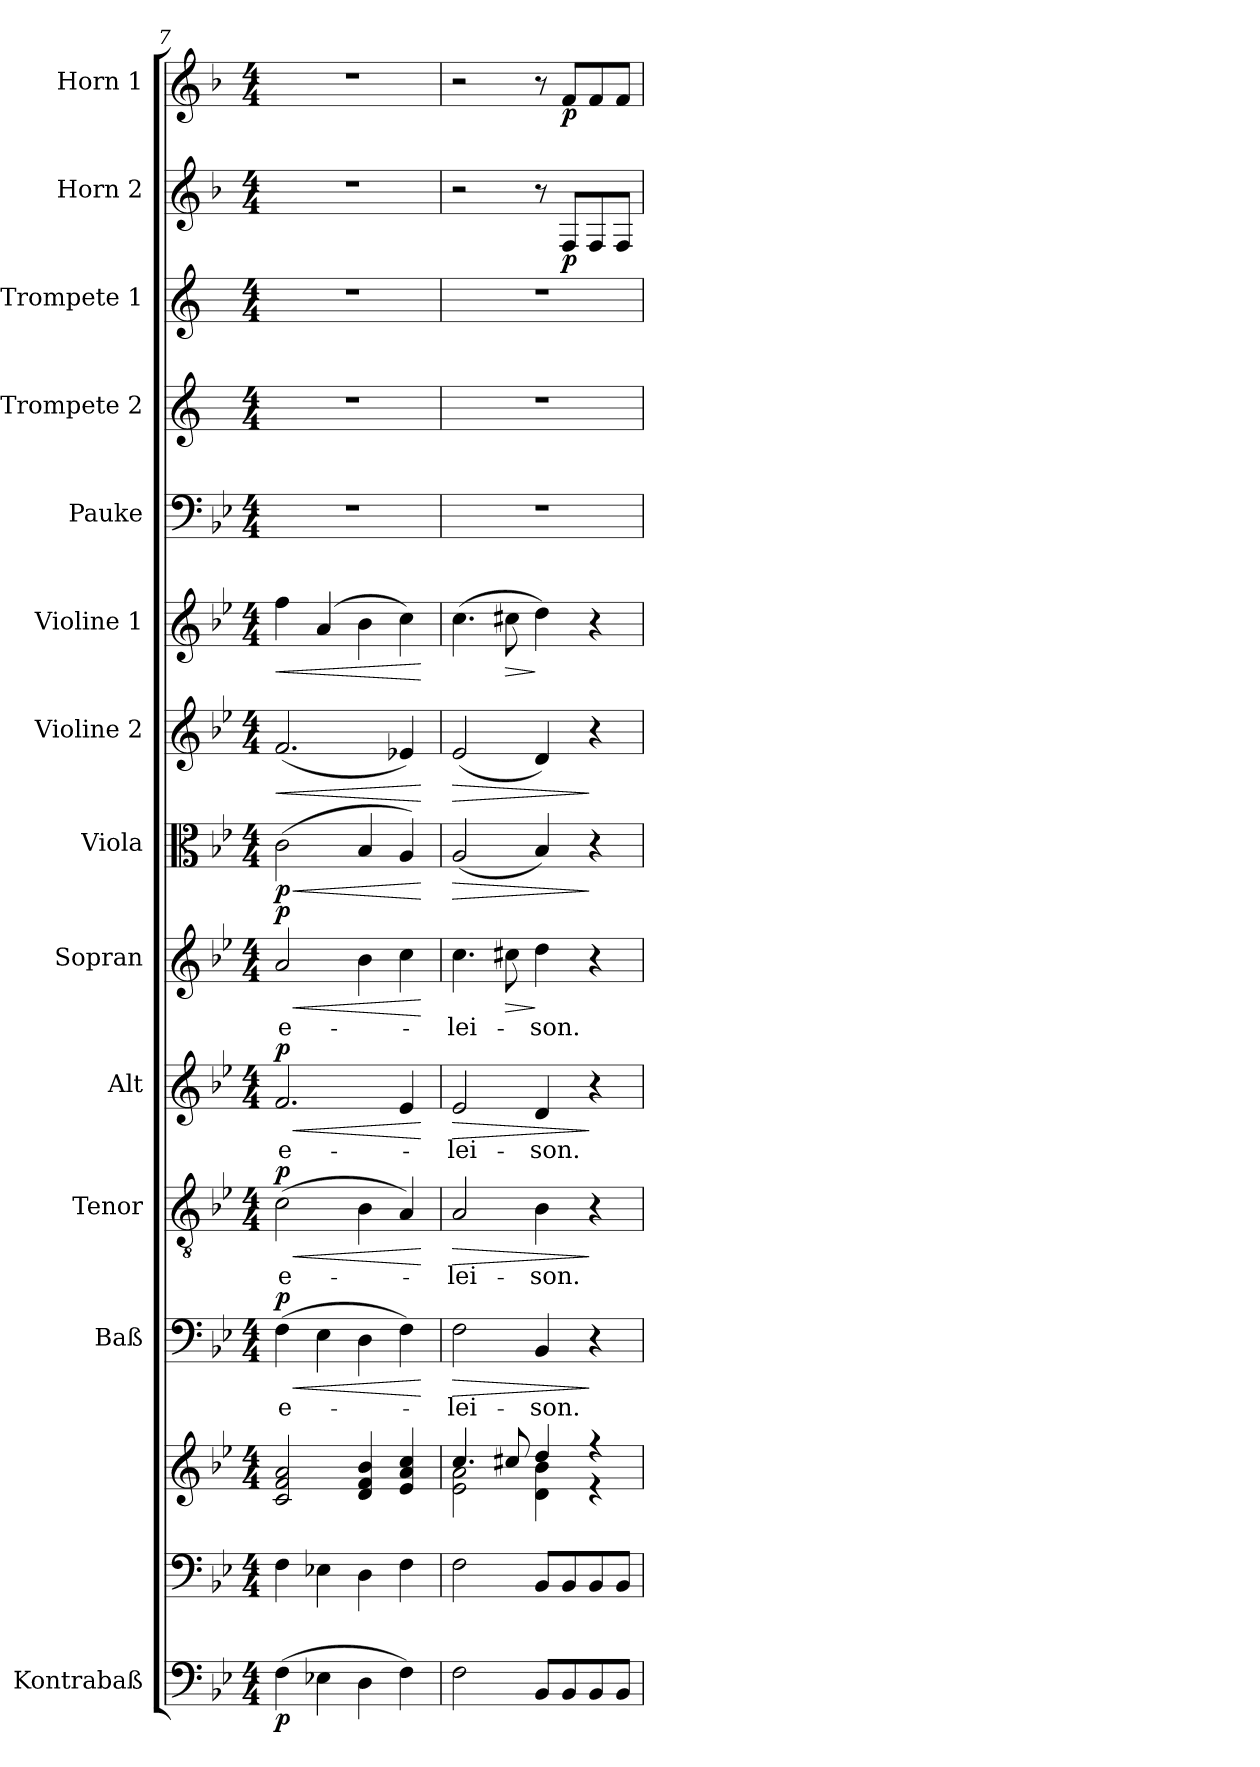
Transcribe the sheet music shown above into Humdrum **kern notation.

**kern	**dynam	**kern	**kern	**kern	**text	**dynam	**kern	**text	**dynam	**kern	**text	**dynam	**kern	**text	**dynam	**kern	**dynam	**kern	**dynam	**kern	**dynam	**kern	**kern	**kern	**kern	**dynam	**kern	**dynam
*part14	*part14	*part13	*part13	*part12	*part12	*part12	*part11	*part11	*part11	*part10	*part10	*part10	*part9	*part9	*part9	*part8	*part8	*part7	*part7	*part6	*part6	*part5	*part4	*part3	*part2	*part2	*part1	*part1
*staff15	*staff15	*staff14	*staff13	*staff12	*staff12	*staff12	*staff11	*staff11	*staff11	*staff10	*staff10	*staff10	*staff9	*staff9	*staff9	*staff8	*staff8	*staff7	*staff7	*staff6	*staff6	*staff5	*staff4	*staff3	*staff2	*staff2	*staff1	*staff1
*I"Kontrabaß	*	*	*	*I"Baß	*	*	*I"Tenor	*	*	*I"Alt	*	*	*I"Sopran	*	*	*I"Viola	*	*I"Violine 2	*	*I"Violine 1	*	*I"Pauke	*I"Trompete 2	*I"Trompete 1	*I"Horn 2	*	*I"Horn 1	*
*I'Kb.	*	*	*	*	*	*	*	*	*	*	*	*	*	*	*	*I'Vla.	*	*I'Vl. 2	*	*I'Vl. 1	*	*	*I'Tr. 2	*I'Tr. 1	*I'Hr. 2	*	*I'Hr. 1	*
*clefF4	*	*clefF4	*clefG2	*clefF4	*	*	*clefGv2	*	*	*clefG2	*	*	*clefG2	*	*	*clefC3	*	*clefG2	*	*clefG2	*	*clefF4	*clefG2	*clefG2	*clefG2	*	*clefG2	*
*ITrd7c12	*	*	*	*	*	*	*	*	*	*	*	*	*	*	*	*	*	*	*	*	*	*	*ITrd1c2	*ITrd1c2	*ITrd4c7	*	*ITrd4c7	*
*k[b-e-]	*	*k[b-e-]	*k[b-e-]	*k[b-e-]	*	*	*k[b-e-]	*	*	*k[b-e-]	*	*	*k[b-e-]	*	*	*k[b-e-]	*	*k[b-e-]	*	*k[b-e-]	*	*k[b-e-]	*k[b-e-]	*k[b-e-]	*k[b-e-]	*	*k[b-e-]	*
*B-:	*	*B-:	*B-:	*B-:	*	*	*B-:	*	*	*B-:	*	*	*B-:	*	*	*B-:	*	*B-:	*	*B-:	*	*B-:	*B-:	*B-:	*B-:	*	*B-:	*
*M4/4	*	*M4/4	*M4/4	*M4/4	*	*	*M4/4	*	*	*M4/4	*	*	*M4/4	*	*	*M4/4	*	*M4/4	*	*M4/4	*	*M4/4	*M4/4	*M4/4	*M4/4	*	*M4/4	*
=7	=7	=7	=7	=7	=7	=7	=7	=7	=7	=7	=7	=7	=7	=7	=7	=7	=7	=7	=7	=7	=7	=7	=7	=7	=7	=7	=7	=7
!	!LO:DY:b	!	!	!	!LO:LY:b	!LO:HP:b	!	!LO:LY:b	!LO:HP:b	!	!LO:LY:b	!LO:HP:b	!	!LO:LY:b	!LO:HP:b	!	!LO:HP:b	!	!LO:HP:b	!	!LO:HP:b	!	!	!	!	!	!	!
!	!	!	!	!	!	!LO:DY:n=1:a	!	!	!LO:DY:n=1:a	!	!	!LO:DY:n=1:a	!	!	!LO:DY:n=1:a	!	!LO:DY:n=1:b	!	!	!	!	!	!	!	!	!	!	!
(>4FF\	p	4F\	2c/ 2f/ 2a/	(>4F\	e-	< p	(>2c\	e-	< p	2.f/	e-	< p	2a/	e-	< p	(>2c\	< p	(<2.f/	<	4ff\	<	1r	1r	1r	1r	.	1r	.
4EE-X\	.	4E-X\	.	4E-\	.	.	.	.	.	.	.	.	.	.	.	.	.	.	.	(4a/	.	.	.	.	.	.	.	.
4DD\	.	4D\	4d/ 4f/ 4b-/	4D\	.	.	4B-\	.	.	.	.	.	4b-\	.	.	4B-/	.	.	.	4b-\	.	.	.	.	.	.	.	.
4FF\)	.	4F\	4e-/ 4a/ 4cc/	4F\)	.	.	4A/)	.	.	4e-/	.	.	4cc\	.	.	4A/)	.	4e-X/)	.	4cc\)	.	.	.	.	.	.	.	.
.	.	.	.	.	.	[	.	.	[	.	.	[	.	.	[	.	[	.	[	.	[	.	.	.	.	.	.	.
=8	=8	=8	=8	=8	=8	=8	=8	=8	=8	=8	=8	=8	=8	=8	=8	=8	=8	=8	=8	=8	=8	=8	=8	=8	=8	=8	=8	=8
*	*	*	*^	*	*	*	*	*	*	*	*	*	*	*	*	*	*	*	*	*	*	*	*	*	*	*	*	*
!	!	!	!	!	!	!LO:LY:b	!LO:HP:b	!	!LO:LY:b	!LO:HP:b	!	!LO:LY:b	!LO:HP:b	!	!LO:LY:b	!	!	!LO:HP:b	!	!LO:HP:b	!	!	!	!	!	!	!	!	!
2FF\	.	2F\	4.cc/	2e-\ 2a\	2F\	-lei-	>	2A/	-lei-	>	2e-/	-lei-	>	4.cc\	-lei-	.	(<2A/	>	(<2e-/	>	(>4.cc\	.	1r	1r	1r	2r	.	2r	.
!	!	!	!	!	!	!	!	!	!	!	!	!	!	!	!	!LO:HP:b	!	!	!	!	!	!LO:HP:b	!	!	!	!	!	!	!
.	.	.	8cc#X/	.	.	.	.	.	.	.	.	.	.	8cc#X\	.	>	.	.	.	.	8cc#X\	>	.	.	.	.	.	.	.
!	!	!	!	!	!	!LO:LY:b	!	!	!LO:LY:b	!	!	!LO:LY:b	!	!	!LO:LY:b	!	!	!	!	!	!	!	!	!	!	!	!	!	!
8BBB-/L	.	8BB-/L	4dd/	4d\ 4b-\	4BB-/	-son.	.	4B-\	-son.	.	4d/	-son.	.	4dd\	-son.	]	4B-/)	.	4d/)	.	4dd\)	]	.	.	.	8r	.	8r	.
!	!	!	!	!	!	!	!	!	!	!	!	!	!	!	!	!	!	!	!	!	!	!	!	!	!	!	!LO:DY:b	!	!LO:DY:b
8BBB-/	.	8BB-/	.	.	.	.	.	.	.	.	.	.	.	.	.	.	.	.	.	.	.	.	.	.	.	8BB-/L	p	8B-/L	p
8BBB-/	.	8BB-/	4r	4r	4r	.	]	4r	.	]	4r	.	]	4r	.	.	4r	]	4r	]	4r	.	.	.	.	8BB-/	.	8B-/	.
8BBB-/J	.	8BB-/J	.	.	.	.	.	.	.	.	.	.	.	.	.	.	.	.	.	.	.	.	.	.	.	8BB-/J	.	8B-/J	.
*	*	*	*v	*v	*	*	*	*	*	*	*	*	*	*	*	*	*	*	*	*	*	*	*	*	*	*	*	*	*
=	=	=	=	=	=	=	=	=	=	=	=	=	=	=	=	=	=	=	=	=	=	=	=	=	=	=	=	=
*-	*-	*-	*-	*-	*-	*-	*-	*-	*-	*-	*-	*-	*-	*-	*-	*-	*-	*-	*-	*-	*-	*-	*-	*-	*-	*-	*-	*-
